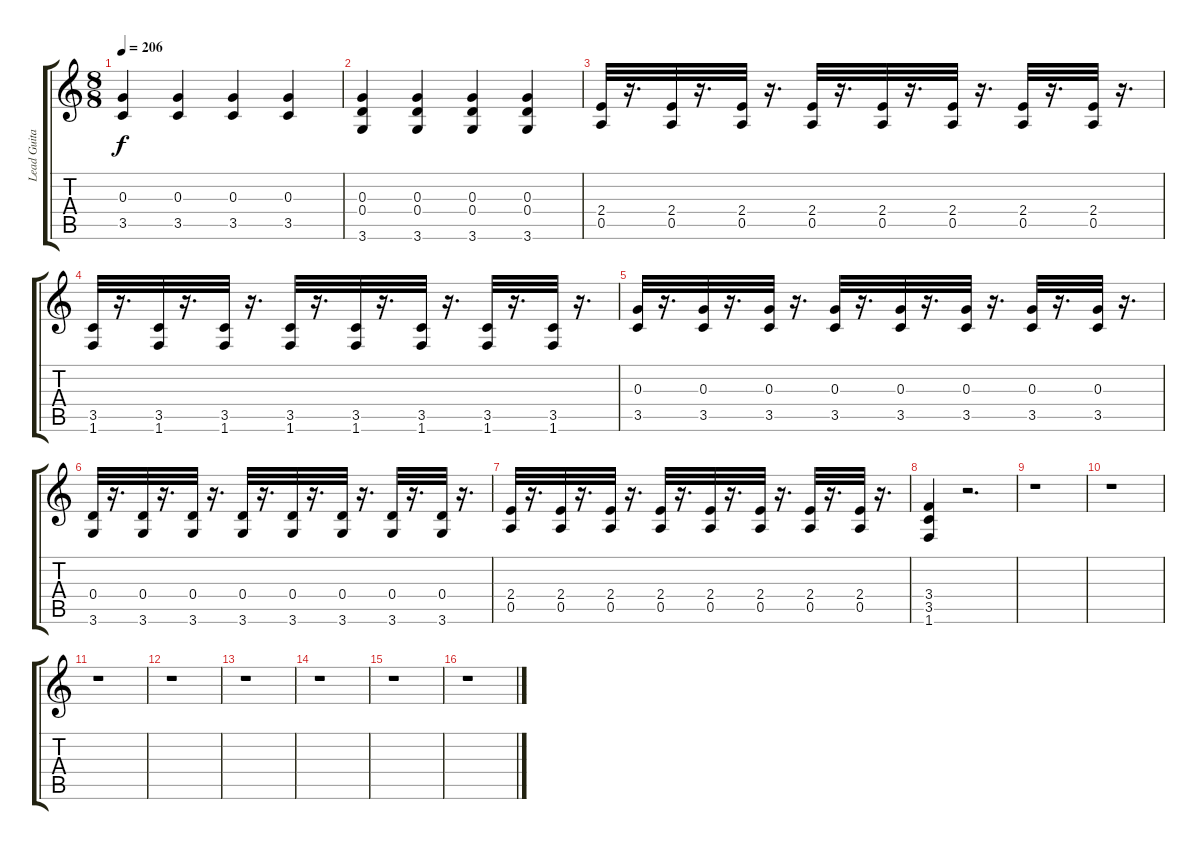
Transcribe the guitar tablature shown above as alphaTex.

\track ("Lead Guitar" "Lead Guita") {instrument distortionguitar}
\staff {score tabs}
\tuning (E4 B3 G3 D3 A2 E2) {hide}
\ts (8 8)
\tempo 206
\clef g2
\ks c
(0.3 3.5).4{dy f} (0.3 3.5).4 (0.3 3.5).4 (0.3 3.5).4 |
(0.3 0.4 3.6).4 (0.3 0.4 3.6).4 (0.3 0.4 3.6).4 (0.3 0.4 3.6).4 |
(2.4 0.5).32 r.16{d} (2.4 0.5).32 r.16{d} (2.4 0.5).32 r.16{d} (2.4 0.5).32 r.16{d} (2.4 0.5).32 r.16{d} (2.4 0.5).32 r.16{d} (2.4 0.5).32 r.16{d} (2.4 0.5).32 r.16{d} |
(3.5 1.6).32 r.16{d} (3.5 1.6).32 r.16{d} (3.5 1.6).32 r.16{d} (3.5 1.6).32 r.16{d} (3.5 1.6).32 r.16{d} (3.5 1.6).32 r.16{d} (3.5 1.6).32 r.16{d} (3.5 1.6).32 r.16{d} |
(0.3 3.5).32 r.16{d} (0.3 3.5).32 r.16{d} (0.3 3.5).32 r.16{d} (0.3 3.5).32 r.16{d} (0.3 3.5).32 r.16{d} (0.3 3.5).32 r.16{d} (0.3 3.5).32 r.16{d} (0.3 3.5).32 r.16{d} |
(0.4 3.6).32 r.16{d} (0.4 3.6).32 r.16{d} (0.4 3.6).32 r.16{d} (0.4 3.6).32 r.16{d} (0.4 3.6).32 r.16{d} (0.4 3.6).32 r.16{d} (0.4 3.6).32 r.16{d} (0.4 3.6).32 r.16{d} |
(2.4 0.5).32 r.16{d} (2.4 0.5).32 r.16{d} (2.4 0.5).32 r.16{d} (2.4 0.5).32 r.16{d} (2.4 0.5).32 r.16{d} (2.4 0.5).32 r.16{d} (2.4 0.5).32 r.16{d} (2.4 0.5).32 r.16{d} |
(3.4 3.5 1.6).4 r.2{d} |
r.1 |
r.1 |
r.1 |
r.1 |
r.1 |
r.1 |
r.1 |
r.1
